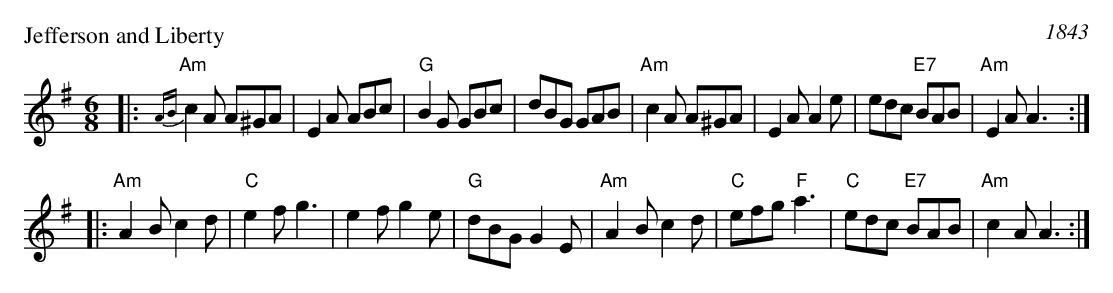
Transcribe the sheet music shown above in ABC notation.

X:1
P: Jefferson and Liberty
O: 1843
M: 6/8
L: 1/8
K: Ador
|: "Am"{AB}c2A A^GA | E2A ABc | "G"B2G GBc | dBG GAB \
|  "Am"c2A A^GA | E2A A2e | edc "E7"BAB | "Am"E2A A3 :|
|: "Am"A2B c2d | "C"e2f g3 | e2f g2e | "G"dBG G2E \
|  "Am"A2B c2d | "C"efg "F"a3 | "C"edc "E7"BAB | "Am"c2A A3 :|
